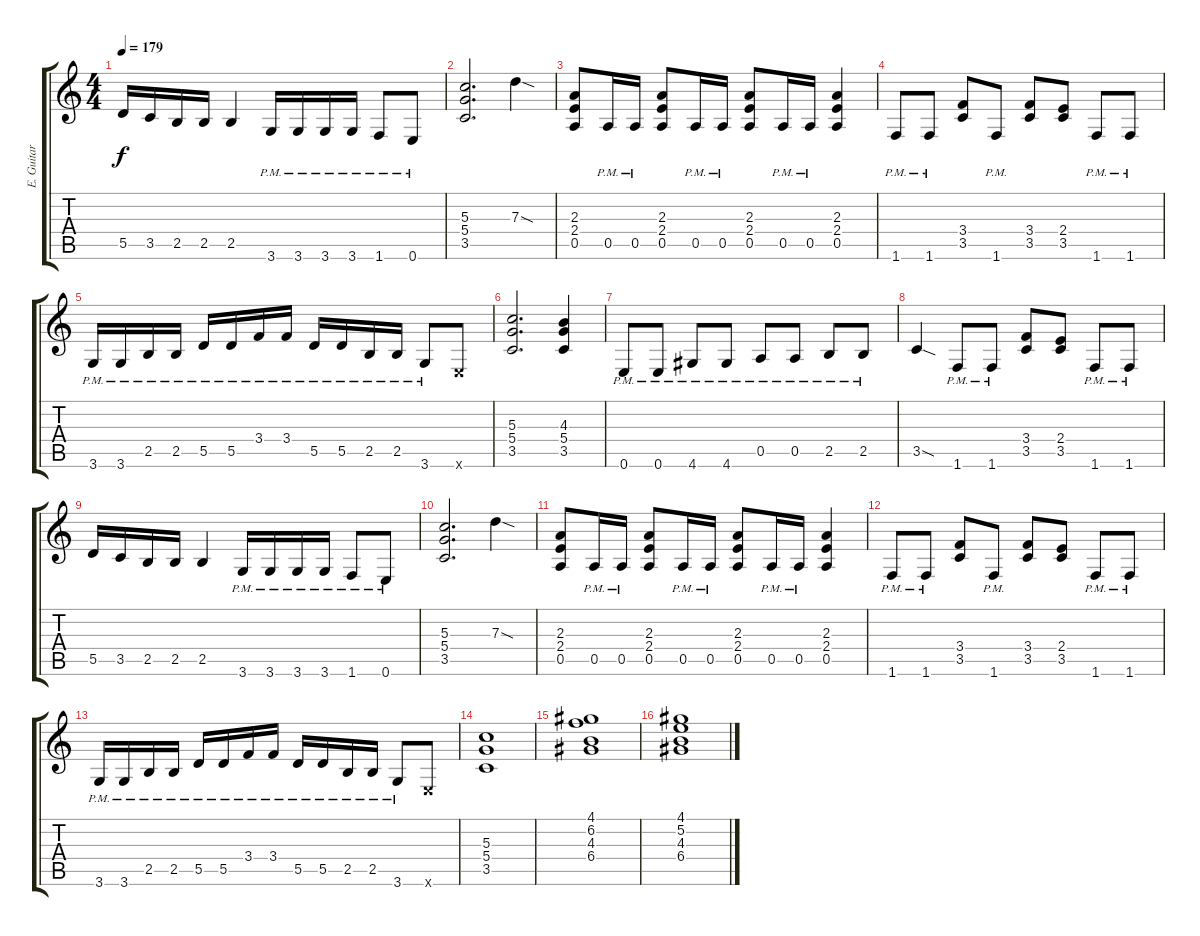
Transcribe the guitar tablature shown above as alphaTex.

\track ("E. Guitar I" "E. Guitar ") {instrument overdrivenguitar}
\staff {score tabs}
\tuning (E4 B3 G3 D3 A2 E2) {hide}
\ts (4 4)
\tempo 179
\clef g2
\ks c
5.5.16{dy f} 3.5.16 2.5.16 2.5.16 2.5.4 3.6{pm}.16 3.6{pm}.16 3.6{pm}.16 3.6{pm}.16 1.6{pm}.8 0.6{pm}.8 |
(5.3 5.4 3.5).2{d} 7.3{sod}.4 |
(2.3 2.4 0.5).8 0.5{pm}.16 0.5{pm}.16 (2.3 2.4 0.5).8 0.5{pm}.16 0.5{pm}.16 (2.3 2.4 0.5).8 0.5{pm}.16 0.5{pm}.16 (2.3 2.4 0.5).4 |
1.6{pm}.8 1.6{pm}.8 (3.4 3.5).8 1.6{pm}.8 (3.4 3.5).8 (2.4 3.5).8 1.6{pm}.8 1.6{pm}.8 |
3.6{pm}.16 3.6{pm}.16 2.5{pm}.16 2.5{pm}.16 5.5{pm}.16 5.5{pm}.16 3.4{pm}.16 3.4{pm}.16 5.5{pm}.16 5.5{pm}.16 2.5{pm}.16 2.5{pm}.16 3.6{pm}.8 0.6{x}.8 |
(5.3 5.4 3.5).2{d} (4.3 5.4 3.5).4 |
0.6{pm}.8 0.6{pm}.8 4.6{pm}.8 4.6{pm}.8 0.5{pm}.8 0.5{pm}.8 2.5{pm}.8 2.5{pm}.8 |
3.5{sod}.4 1.6{pm}.8 1.6{pm}.8 (3.4 3.5).8 (2.4 3.5).8 1.6{pm}.8 1.6{pm}.8 |
5.5.16 3.5.16 2.5.16 2.5.16 2.5.4 3.6{pm}.16 3.6{pm}.16 3.6{pm}.16 3.6{pm}.16 1.6{pm}.8 0.6{pm}.8 |
(5.3 5.4 3.5).2{d} 7.3{sod}.4 |
(2.3 2.4 0.5).8 0.5{pm}.16 0.5{pm}.16 (2.3 2.4 0.5).8 0.5{pm}.16 0.5{pm}.16 (2.3 2.4 0.5).8 0.5{pm}.16 0.5{pm}.16 (2.3 2.4 0.5).4 |
1.6{pm}.8 1.6{pm}.8 (3.4 3.5).8 1.6{pm}.8 (3.4 3.5).8 (2.4 3.5).8 1.6{pm}.8 1.6{pm}.8 |
3.6{pm}.16 3.6{pm}.16 2.5{pm}.16 2.5{pm}.16 5.5{pm}.16 5.5{pm}.16 3.4{pm}.16 3.4{pm}.16 5.5{pm}.16 5.5{pm}.16 2.5{pm}.16 2.5{pm}.16 3.6{pm}.8 0.6{x}.8 |
(5.3 5.4 3.5).1 |
(4.1 6.2 4.3 6.4).1 |
(4.1 5.2 4.3 6.4).1
